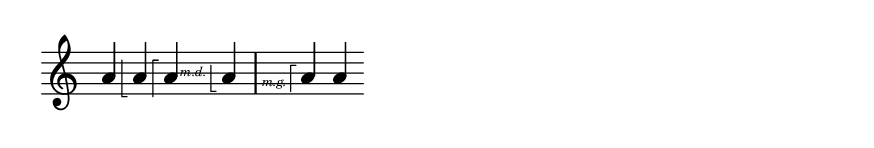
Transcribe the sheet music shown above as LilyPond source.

\version "2.24.0"
#(set-default-paper-size "a5" 'portrait)
\paper{
  indent=0\mm
  oddFooterMarkup=##f
  oddHeaderMarkup=##f
  bookTitleMarkup = ##f
  scoreTitleMarkup = ##f
}
% --- %
lhMarkText = \markup {
  \concat {
    \override #'(font-encoding . latin1) \italic "m.g. "
    \path #0.1 #'((moveto 0 -0.5)(rlineto 0 2.5)(rlineto 0.5 0))
  }
}
rhMarkText = \markup {
  \concat {
    \override #'(font-encoding . latin1) \italic "m.d. "
    \path #0.1 #'((moveto 0 1)(rlineto 0 -2.5)(rlineto 0.5 0))
  }
}
lhMark = \markup {
  \path #0.1 #'((moveto -1 0)(rlineto 0 3.5)(rlineto 0.5 0))
}
rhMark = \markup {
  \path #0.1 #'((moveto -1 0)(rlineto 0 -3.5)(rlineto 0.5 0))
}
\score {
  \new Staff <<
    \relative c' {
      \omit Staff.TimeSignature
      \clef "treble"
      a' 
      \set fingeringOrientations = #'(left) 
      <a\finger \rhMark>
      <a\finger \lhMark>
      <a\finger \rhMarkText>
      <a\finger \lhMarkText>
      a
    }
  >>
  } %/fin de score
  % --- %
